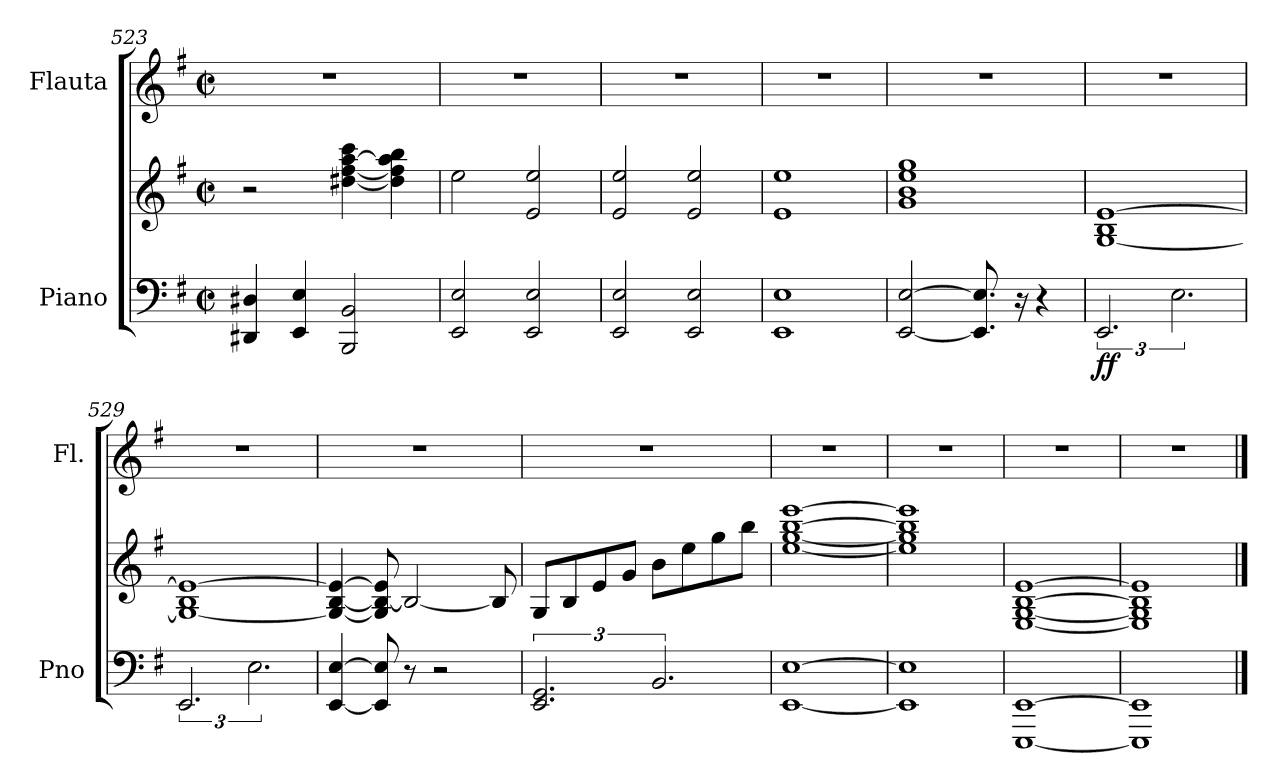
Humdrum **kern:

**kern	**kern	**dynam	**kern
*part2	*part2	*part2	*part1
*staff3	*staff2	*staff2/3	*staff1
*I"Piano	*	*	*I"Flauta
*I'Pno	*	*	*I'Fl.
*clefF4	*clefG2	*	*clefG2
*k[f#]	*k[f#]	*	*k[f#]
*M2/2	*M2/2	*	*M2/2
*met(c|)	*met(c|)	*	*met(c|)
=523	=523	=523	=523
4DD#X/ 4D#X/	2r	.	1r
4EE/ 4E/	.	.	.
2BBB/ 2BB/	[4dd#X\ [4ff#\ [4aa\ 4ccc\	.	.
.	4dd#\] 4ff#\] 4aa\] 4bb\	.	.
=524	=524	=524	=524
2EE/ 2E/	2ee\	.	1r
2EE/ 2E/	2e/ 2ee/	.	.
=525	=525	=525	=525
2EE/ 2E/	2e/ 2ee/	.	1r
2EE/ 2E/	2e/ 2ee/	.	.
=526	=526	=526	=526
1EE 1E	1e 1ee	.	1r
!!LO:LB:g=z
=527	=527	=527	=527
[2EE/ [2E/	1g 1b 1ee 1gg	.	1r
8.EE/] 8.E/]	.	.	.
16r	.	.	.
4r	.	.	.
=528	=528	=528	=528
!	!	!LO:DY:b=2	!
3.EE	[1G 1B [1e	ff	1r
3.E	.	.	.
=529	=529	=529	=529
3.EE	1G_ 1B 1e_	.	1r
3.E	.	.	.
=530	=530	=530	=530
[4EE/ [4E/	4G/_ [4B/ 4e/_	.	1r
8EE/] 8E/]	8G/] 8B/_ 8e/]	.	.
8r	2B/_	.	.
2r	.	.	.
.	8B/]	.	.
=531	=531	=531	=531
3.EE 3.GG	8G/L	.	1r
.	8B/	.	.
.	8e/	.	.
.	8g/J	.	.
3.BB	8b\L	.	.
.	8ee\	.	.
.	8gg\	.	.
.	8bb\J	.	.
=532	=532	=532	=532
[1EE [1E	[1ee [1gg [1bb [1eee	.	1r
=533	=533	=533	=533
1EE] 1E]	1ee] 1gg] 1bb] 1eee]	.	1r
=534	=534	=534	=534
[1EEE [1EE	[1E [1G [1B [1e	.	1r
=535	=535	=535	=535
1EEE] 1EE]	1E] 1G] 1B] 1e]	.	1r
==	==	==	==
*-	*-	*-	*-
